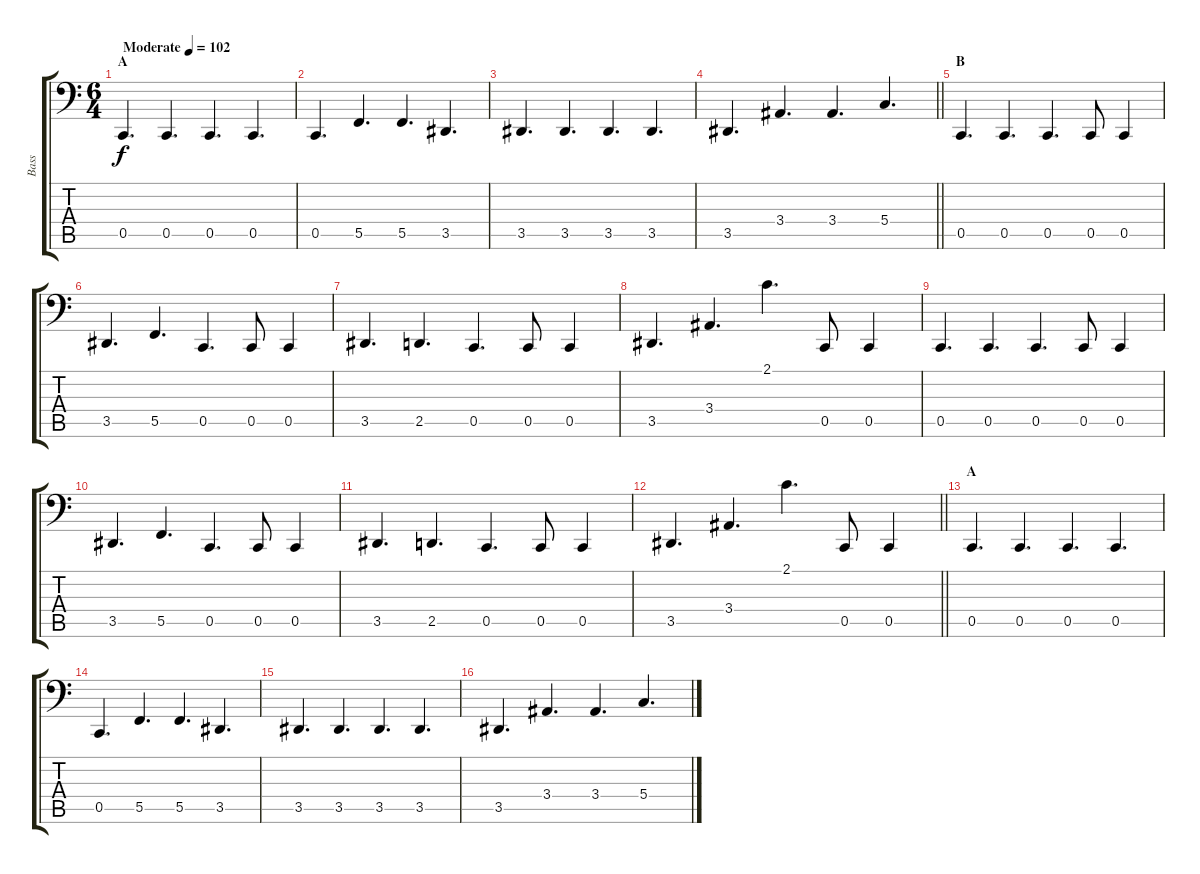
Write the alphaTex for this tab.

\track ("Bass" "Bass") {solo instrument electricbasspick}
\staff {score tabs}
\tuning (Bb2 F2 C2 G1 C1 A0) {hide}
\ts (6 4)
\section ("" "A")
\tempo (102 "Moderate")
\clef f4
\ks c
0.5.4{d dy f instrument electricbasspick} 0.5.4{d} 0.5.4{d} 0.5.4{d} |
0.5.4{d} 5.5.4{d} 5.5.4{d} 3.5.4{d} |
3.5.4{d} 3.5.4{d} 3.5.4{d} 3.5.4{d} |
\barLineRight lightlight
3.5.4{d} 3.4.4{d} 3.4.4{d} 5.4.4{d} |
\section ("" "B")
0.5.4{d} 0.5.4{d} 0.5.4{d} 0.5.8 0.5.4 |
3.5.4{d} 5.5.4{d} 0.5.4{d} 0.5.8 0.5.4 |
3.5.4{d} 2.5.4{d} 0.5.4{d} 0.5.8 0.5.4 |
3.5.4{d} 3.4.4{d} 2.1.4{d} 0.5.8 0.5.4 |
0.5.4{d} 0.5.4{d} 0.5.4{d} 0.5.8 0.5.4 |
3.5.4{d} 5.5.4{d} 0.5.4{d} 0.5.8 0.5.4 |
3.5.4{d} 2.5.4{d} 0.5.4{d} 0.5.8 0.5.4 |
\barLineRight lightlight
3.5.4{d} 3.4.4{d} 2.1.4{d} 0.5.8 0.5.4 |
\section ("" "A")
0.5.4{d} 0.5.4{d} 0.5.4{d} 0.5.4{d} |
0.5.4{d} 5.5.4{d} 5.5.4{d} 3.5.4{d} |
3.5.4{d} 3.5.4{d} 3.5.4{d} 3.5.4{d} |
3.5.4{d} 3.4.4{d} 3.4.4{d} 5.4.4{d}
